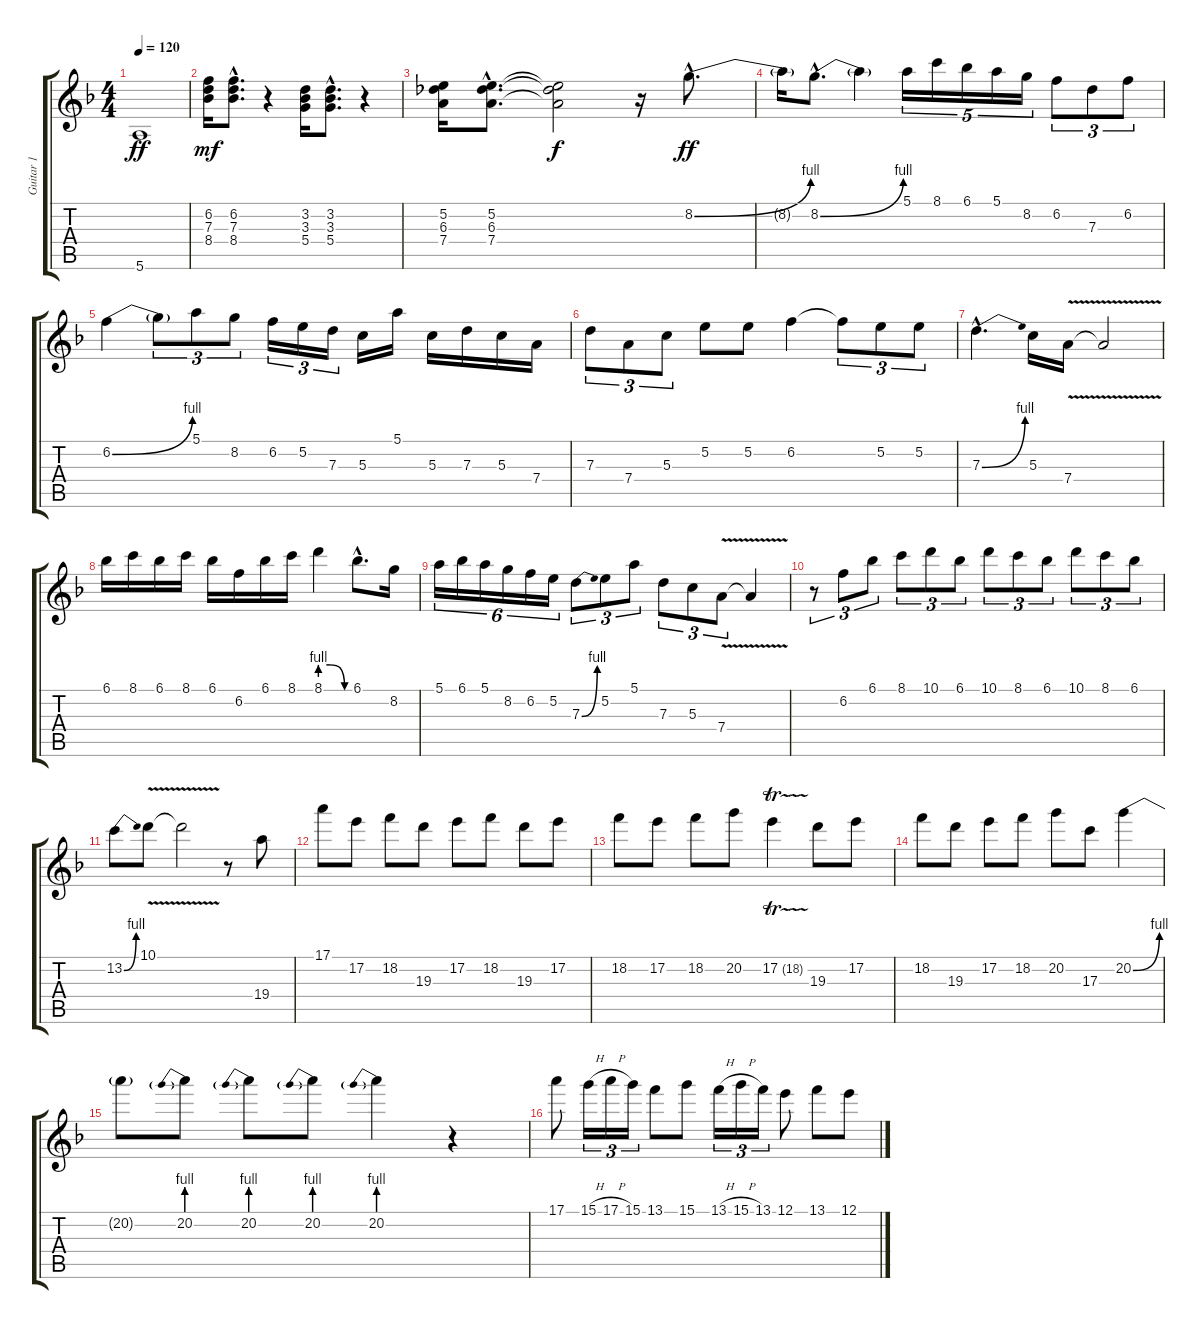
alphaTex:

\track ("Guitar 1" "Guitar 1") {instrument overdrivenguitar}
\staff {score tabs}
\tuning (E4 B3 G3 D3 A2 E2) {hide}
\ts (4 4)
\tempo 120
\clef g2
\ks dminor
5.6.1{dy ff} |
(6.2 7.3 8.4).16{dy mf} (6.2{hac} 7.3{hac} 8.4{hac}).8{d} r.4 (3.2 3.3 5.4).16 (3.2{hac} 3.3{hac} 5.4{hac}).8{d} r.4 |
(5.2 6.3 7.4).16 (5.2{hac} 6.3{hac} 7.4{hac}).8{d} (5.2{t} 6.3{t} 7.4{t}).2{dy f} r.16 8.2{be (bend 0 0 60 4) hac}.8{d dy ff} |
8.2{t}.16 8.2{be (bend 0 0 60 4) hac}.8{d} 8.2{t}.4 5.1.16{tu (5 4)} 8.1.16{tu (5 4)} 6.1.16{tu (5 4)} 5.1.16{tu (5 4)} 8.2.16{tu (5 4)} 6.2.8{tu (3 2)} 7.3.8{tu (3 2)} 6.2.8{tu (3 2)} |
6.2{be (bend 0 0 60 4)}.4 6.2{t}.8{tu (3 2)} 5.1.8{tu (3 2)} 8.2.8{tu (3 2)} 6.2.16{tu (3 2)} 5.2.16{tu (3 2)} 7.3.16{tu (3 2)} 5.3.16 5.1.16 5.3.16 7.3.16 5.3.16 7.4.16 |
7.3.8{tu (3 2)} 7.4.8{tu (3 2)} 5.3.8{tu (3 2)} 5.2.8 5.2.8 6.2.4 6.2{t}.8{tu (3 2)} 5.2.8{tu (3 2)} 5.2.8{tu (3 2)} |
7.3{be (bend 0 0 60 4) hac}.4{d} 5.3.16 7.4{v}.16 7.4{t}.2 |
6.1.16 8.1.16 6.1.16 8.1.16 6.1.16 6.2.16 6.1.16 8.1.16 8.1{be (custom 0 4 20 4 50 0 60 0)}.4 6.1{hac}.8{d} 8.2.16 |
5.1.16{tu (6 4)} 6.1.16{tu (6 4)} 5.1.16{tu (6 4)} 8.2.16{tu (6 4)} 6.2.16{tu (6 4)} 5.2.16{tu (6 4)} 7.3{be (bend 0 0 60 4)}.8{tu (3 2)} 5.2.8{tu (3 2)} 5.1.8{tu (3 2)} 7.3.8{tu (3 2)} 5.3.8{tu (3 2)} 7.4{v}.8{tu (3 2)} 7.4{t}.4 |
r.8{tu (3 2)} 6.2.8{tu (3 2)} 6.1.8{tu (3 2)} 8.1.8{tu (3 2)} 10.1.8{tu (3 2)} 6.1.8{tu (3 2)} 10.1.8{tu (3 2)} 8.1.8{tu (3 2)} 6.1.8{tu (3 2)} 10.1.8{tu (3 2)} 8.1.8{tu (3 2)} 6.1.8{tu (3 2)} |
13.2{be (bend 0 0 60 4)}.8 10.1{v}.8 10.1{t}.2 r.8 19.4.8 |
17.1.8 17.2.8 18.2.8 19.3.8 17.2.8 18.2.8 19.3.8 17.2.8 |
18.2.8 17.2.8 18.2.8 20.2.8 17.2{tr (18 32)}.4 19.3.8 17.2.8 |
18.2.8 19.3.8 17.2.8 18.2.8 20.2.8 17.3.8 20.2{be (bend 0 0 60 4)}.4 |
20.2{t}.8 20.2{be (prebend 0 4 60 4)}.8 20.2{be (prebend 0 4 60 4)}.8 20.2{be (prebend 0 4 60 4)}.8 20.2{be (prebend 0 4 60 4)}.4 r.4 |
17.1.8 15.1{h}.16{tu (3 2)} 17.1{h}.16{tu (3 2)} 15.1.16{tu (3 2)} 13.1.8 15.1.8 13.1{h}.16{tu (3 2)} 15.1{h}.16{tu (3 2)} 13.1.16{tu (3 2)} 12.1.8 13.1.8 12.1.8
